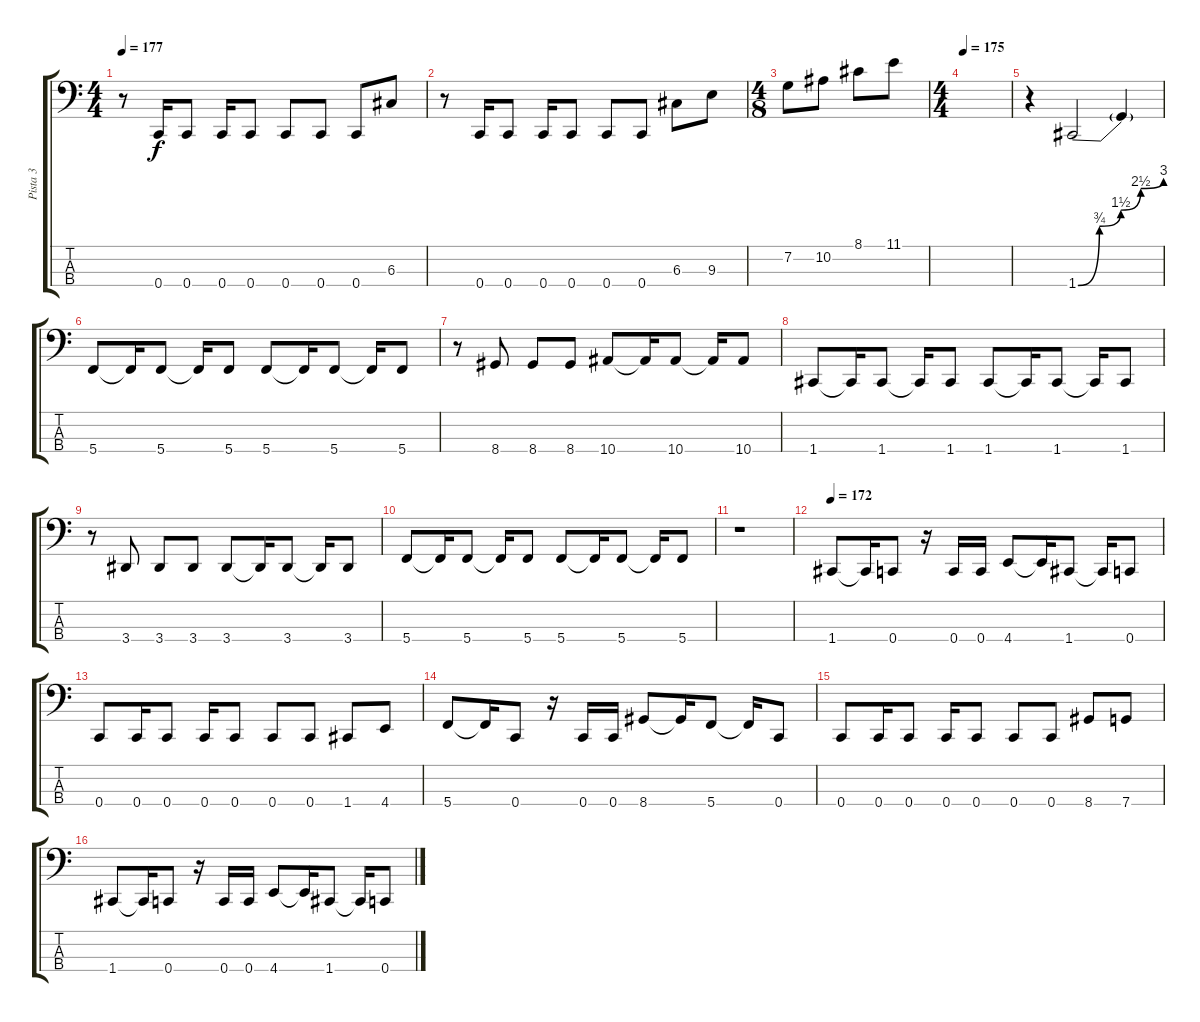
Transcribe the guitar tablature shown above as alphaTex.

\track ("Pista 3" "Pista 3") {instrument electricbassfinger}
\staff {score tabs}
\tuning (F2 C2 G1 C1) {hide}
\ts (4 4)
\tempo 177
\clef f4
\ks c
r.8{dy f} 0.4.16 0.4.8 0.4.16 0.4.8 0.4.8 0.4.8 0.4.8 6.3.8 |
r.8 0.4.16 0.4.8 0.4.16 0.4.8 0.4.8 0.4.8 6.3.8 9.3.8 |
\ts (4 8)
7.2.8 10.2.8 8.1.8 11.1.8 |
\ts (4 4)
\tempo 175
|
r.4 1.4{be (custom 0 0 15 3 30 6 44 10 60 12)}.2 1.4{t}.4 |
5.4.8 5.4{t}.16 5.4.8 5.4{t}.16 5.4.8 5.4.8 5.4{t}.16 5.4.8 5.4{t}.16 5.4.8 |
r.8 8.4.8 8.4.8 8.4.8 10.4.8 10.4{t}.16 10.4.8 10.4{t}.16 10.4.8 |
1.4.8 1.4{t}.16 1.4.8 1.4{t}.16 1.4.8 1.4.8 1.4{t}.16 1.4.8 1.4{t}.16 1.4.8 |
r.8 3.4.8 3.4.8 3.4.8 3.4.8 3.4{t}.16 3.4.8 3.4{t}.16 3.4.8 |
5.4.8 5.4{t}.16 5.4.8 5.4{t}.16 5.4.8 5.4.8 5.4{t}.16 5.4.8 5.4{t}.16 5.4.8 |
r.1 |
\tempo 172
1.4.8 1.4{t}.16 0.4.8 r.16 0.4.16 0.4.16 4.4.8 4.4{t}.16 1.4.8 1.4{t}.16 0.4.8 |
0.4.8 0.4.16 0.4.8 0.4.16 0.4.8 0.4.8 0.4.8 1.4.8 4.4.8 |
5.4.8 5.4{t}.16 0.4.8 r.16 0.4.16 0.4.16 8.4.8 8.4{t}.16 5.4.8 5.4{t}.16 0.4.8 |
0.4.8 0.4.16 0.4.8 0.4.16 0.4.8 0.4.8 0.4.8 8.4.8 7.4.8 |
1.4.8 1.4{t}.16 0.4.8 r.16 0.4.16 0.4.16 4.4.8 4.4{t}.16 1.4.8 1.4{t}.16 0.4.8
